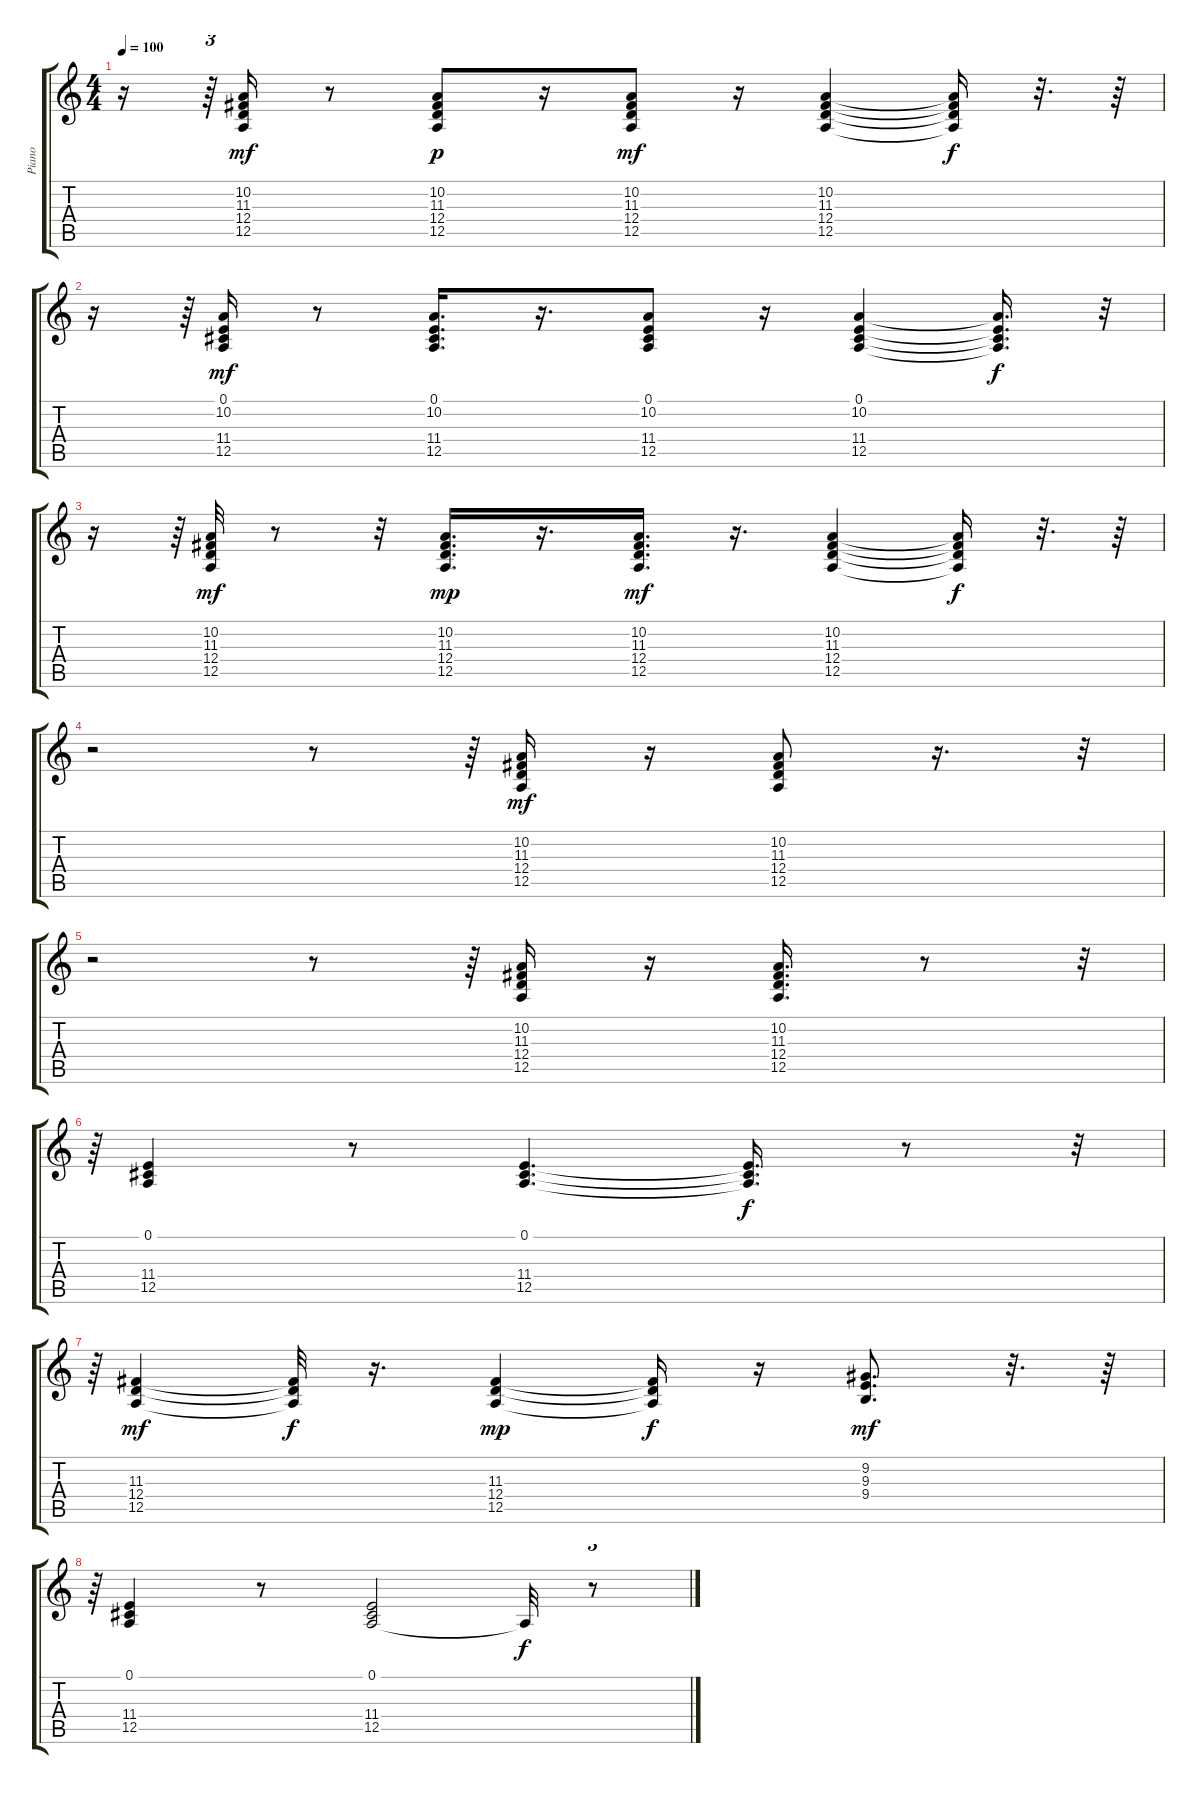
\track ("Piano" "Piano") {instrument brightacousticpiano}
\staff {score tabs}
\tuning (E4 B3 G3 D3 A2 E2) {hide}
\ts (4 4)
\tempo 100
\clef g2
\ks c
r.16{dy f} r.64{tu (3 2)} (10.2 11.3 12.4 12.5).16{dy mf} r.8 (10.2 11.3 12.4 12.5).8{dy p} r.16 (10.2 11.3 12.4 12.5).8{dy mf} r.16 (10.2 11.3 12.4 12.5).4 (10.2{t} 11.3{t} 12.4{t} 12.5{t}).16{dy f} r.32{d} r.64 |
r.16 r.64{tu (3 2)} (0.1 10.2 11.4 12.5).16{dy mf} r.8 (0.1 10.2 11.4 12.5).16{d} r.16{d} (0.1 10.2 11.4 12.5).8 r.16 (0.1 10.2 11.4 12.5).4 (0.1{t} 10.2{t} 11.4{t} 12.5{t}).16{d dy f} r.32{tu (3 2)} |
r.16 r.64{tu (3 2)} (10.2 11.3 12.4 12.5).32{dy mf} r.8 r.32 (10.2 11.3 12.4 12.5).16{d dy mp} r.16{d} (10.2 11.3 12.4 12.5).16{d dy mf} r.16{d} (10.2 11.3 12.4 12.5).4 (10.2{t} 11.3{t} 12.4{t} 12.5{t}).16{dy f} r.32{d} r.64 |
r.2 r.8 r.64{tu (3 2)} (10.2 11.3 12.4 12.5).16{dy mf} r.16 (10.2 11.3 12.4 12.5).8 r.16{d} r.32{tu (3 2)} |
r.2 r.8 r.64{tu (3 2)} (10.2 11.3 12.4 12.5).16 r.16 (10.2 11.3 12.4 12.5).16{d} r.8 r.32{tu (3 2)} |
r.64{tu (3 2)} (0.1 11.4 12.5).4 r.8 (0.1 11.4 12.5).4{d} (0.1{t} 11.4{t} 12.5{t}).16{d dy f} r.8 r.32{tu (3 2)} |
r.64{tu (3 2)} (11.3 12.4 12.5).4{dy mf} (11.3{t} 12.4{t} 12.5{t}).32{dy f} r.16{d} (11.3 12.4 12.5).4{dy mp} (11.3{t} 12.4{t} 12.5{t}).16{dy f} r.16 (9.2 9.3 9.4).8{d dy mf} r.32{d} r.64 |
r.64{tu (3 2)} (0.1 11.4 12.5).4 r.8 (0.1 11.4 12.5).2 12.5{t}.32{dy f} r.8{tu (3 2)}
